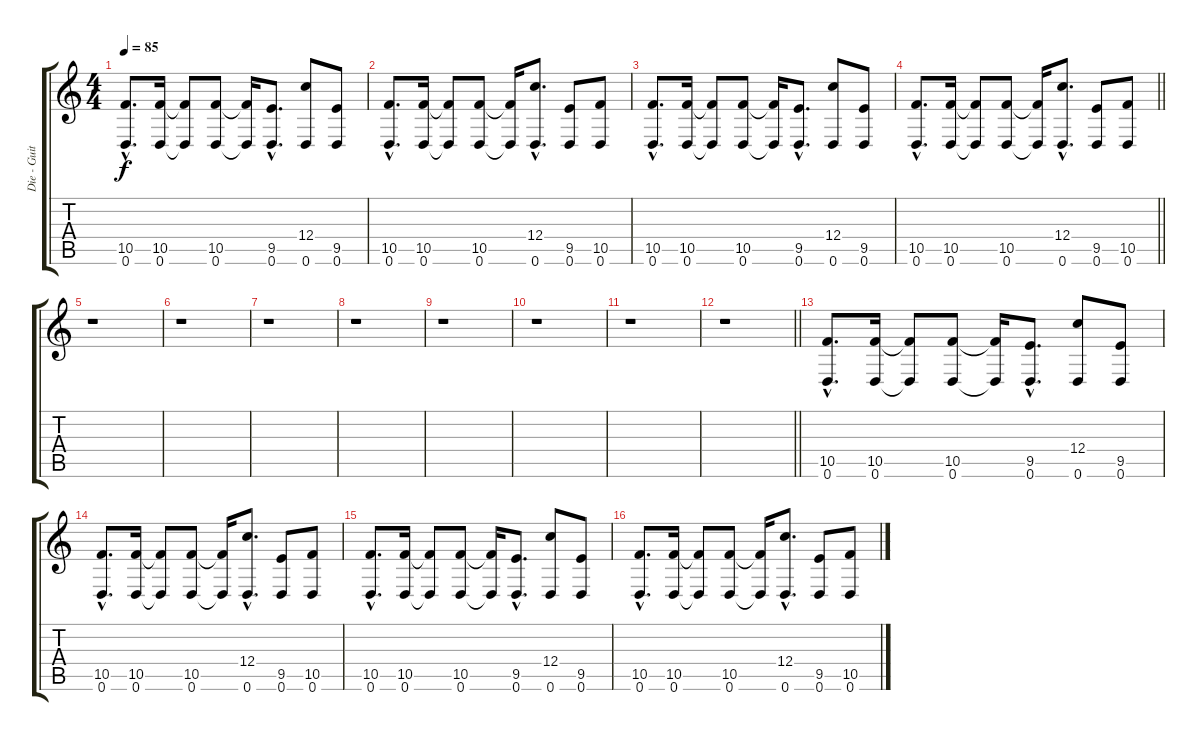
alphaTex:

\track ("Die - Guitar 1" "Die - Guit") {instrument electricguitarclean}
\staff {score tabs}
\tuning (D4 A3 F3 C3 G2 D2) {hide}
\ts (4 4)
\tempo 85
\clef g2
\ks c
(10.5{hac} 0.6{hac}).8{d dy f instrument electricguitarclean} (10.5 0.6).16 (10.5{t} 0.6{t}).8 (10.5 0.6).8 (10.5{t} 0.6{t}).16 (9.5{hac} 0.6{hac}).8{d} (12.4 0.6).8 (9.5 0.6).8 |
(10.5{hac} 0.6{hac}).8{d} (10.5 0.6).16 (10.5{t} 0.6{t}).8 (10.5 0.6).8 (10.5{t} 0.6{t}).16 (12.4{hac} 0.6{hac}).8{d} (9.5 0.6).8 (10.5 0.6).8 |
(10.5{hac} 0.6{hac}).8{d} (10.5 0.6).16 (10.5{t} 0.6{t}).8 (10.5 0.6).8 (10.5{t} 0.6{t}).16 (9.5{hac} 0.6{hac}).8{d} (12.4 0.6).8 (9.5 0.6).8 |
\barLineRight lightlight
(10.5{hac} 0.6{hac}).8{d} (10.5 0.6).16 (10.5{t} 0.6{t}).8 (10.5 0.6).8 (10.5{t} 0.6{t}).16 (12.4{hac} 0.6{hac}).8{d} (9.5 0.6).8 (10.5 0.6).8 |
r.1 |
r.1 |
r.1 |
r.1 |
r.1 |
r.1 |
r.1 |
\barLineRight lightlight
r.1 |
(10.5{hac} 0.6{hac}).8{d} (10.5 0.6).16 (10.5{t} 0.6{t}).8 (10.5 0.6).8 (10.5{t} 0.6{t}).16 (9.5{hac} 0.6{hac}).8{d} (12.4 0.6).8 (9.5 0.6).8 |
(10.5{hac} 0.6{hac}).8{d} (10.5 0.6).16 (10.5{t} 0.6{t}).8 (10.5 0.6).8 (10.5{t} 0.6{t}).16 (12.4{hac} 0.6{hac}).8{d} (9.5 0.6).8 (10.5 0.6).8 |
(10.5{hac} 0.6{hac}).8{d} (10.5 0.6).16 (10.5{t} 0.6{t}).8 (10.5 0.6).8 (10.5{t} 0.6{t}).16 (9.5{hac} 0.6{hac}).8{d} (12.4 0.6).8 (9.5 0.6).8 |
(10.5{hac} 0.6{hac}).8{d} (10.5 0.6).16 (10.5{t} 0.6{t}).8 (10.5 0.6).8 (10.5{t} 0.6{t}).16 (12.4{hac} 0.6{hac}).8{d} (9.5 0.6).8 (10.5 0.6).8
